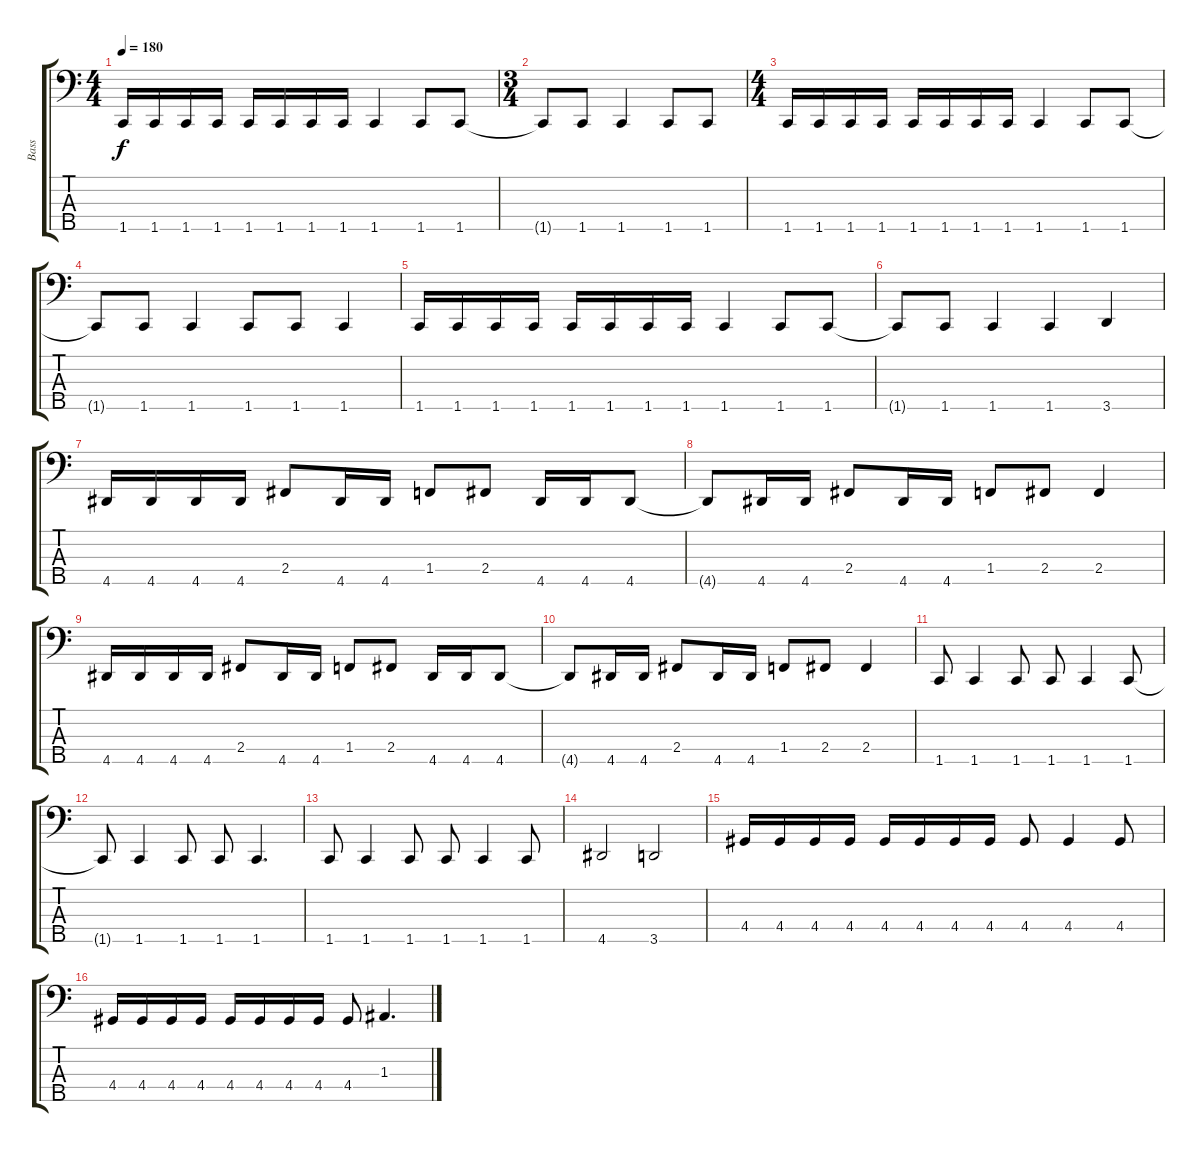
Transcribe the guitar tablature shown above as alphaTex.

\track ("Bass" "Bass") {instrument slapbass2}
\staff {score tabs}
\tuning (G2 D2 A1 E1 B0) {hide}
\ts (4 4)
\tempo 180
\clef f4
\ks c
1.5.16{dy f} 1.5.16 1.5.16 1.5.16 1.5.16 1.5.16 1.5.16 1.5.16 1.5.4 1.5.8 1.5.8 |
\ts (3 4)
1.5{t}.8 1.5.8 1.5.4 1.5.8 1.5.8 |
\ts (4 4)
1.5.16 1.5.16 1.5.16 1.5.16 1.5.16 1.5.16 1.5.16 1.5.16 1.5.4 1.5.8 1.5.8 |
1.5{t}.8 1.5.8 1.5.4 1.5.8 1.5.8 1.5.4 |
1.5.16 1.5.16 1.5.16 1.5.16 1.5.16 1.5.16 1.5.16 1.5.16 1.5.4 1.5.8 1.5.8 |
1.5{t}.8 1.5.8 1.5.4 1.5.4 3.5.4 |
4.5.16 4.5.16 4.5.16 4.5.16 2.4.8 4.5.16 4.5.16 1.4.8 2.4.8 4.5.16 4.5.16 4.5.8 |
4.5{t}.8 4.5.16 4.5.16 2.4.8 4.5.16 4.5.16 1.4.8 2.4.8 2.4.4 |
4.5.16 4.5.16 4.5.16 4.5.16 2.4.8 4.5.16 4.5.16 1.4.8 2.4.8 4.5.16 4.5.16 4.5.8 |
4.5{t}.8 4.5.16 4.5.16 2.4.8 4.5.16 4.5.16 1.4.8 2.4.8 2.4.4 |
1.5.8 1.5.4 1.5.8 1.5.8 1.5.4 1.5.8 |
1.5{t}.8 1.5.4 1.5.8 1.5.8 1.5.4{d} |
1.5.8 1.5.4 1.5.8 1.5.8 1.5.4 1.5.8 |
4.5.2 3.5.2 |
4.4.16 4.4.16 4.4.16 4.4.16 4.4.16 4.4.16 4.4.16 4.4.16 4.4.8 4.4.4 4.4.8 |
4.4.16 4.4.16 4.4.16 4.4.16 4.4.16 4.4.16 4.4.16 4.4.16 4.4.8 1.3.4{d}
